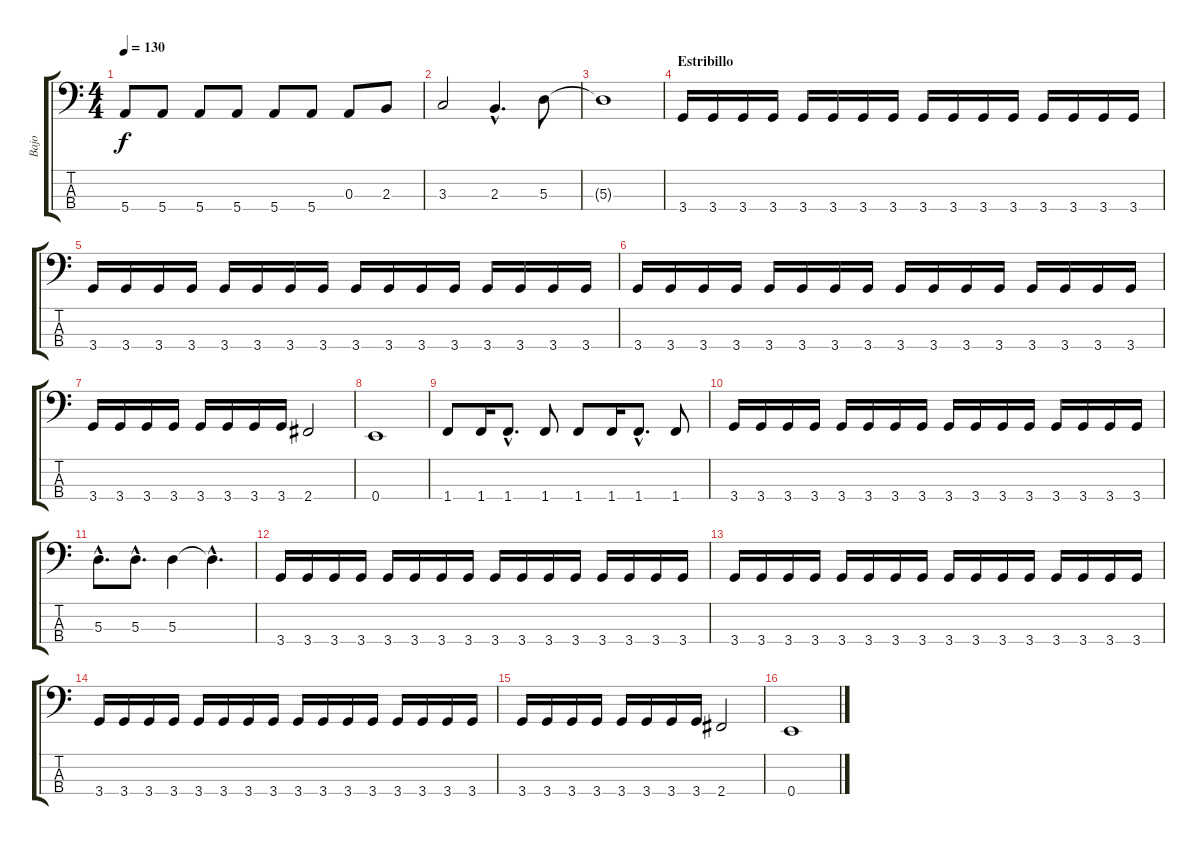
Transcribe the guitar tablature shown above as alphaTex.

\track ("Bajo" "Bajo") {instrument electricbassfinger}
\staff {score tabs}
\tuning (G2 D2 A1 E1) {hide}
\ts (4 4)
\tempo 130
\clef f4
\ks c
5.4.8{dy f} 5.4.8 5.4.8 5.4.8 5.4.8 5.4.8 0.3.8 2.3.8 |
3.3.2 2.3{hac}.4{d} 5.3.8 |
5.3{t}.1 |
\section ("" "Estribillo")
3.4.16 3.4.16 3.4.16 3.4.16 3.4.16 3.4.16 3.4.16 3.4.16 3.4.16 3.4.16 3.4.16 3.4.16 3.4.16 3.4.16 3.4.16 3.4.16 |
3.4.16 3.4.16 3.4.16 3.4.16 3.4.16 3.4.16 3.4.16 3.4.16 3.4.16 3.4.16 3.4.16 3.4.16 3.4.16 3.4.16 3.4.16 3.4.16 |
3.4.16 3.4.16 3.4.16 3.4.16 3.4.16 3.4.16 3.4.16 3.4.16 3.4.16 3.4.16 3.4.16 3.4.16 3.4.16 3.4.16 3.4.16 3.4.16 |
3.4.16 3.4.16 3.4.16 3.4.16 3.4.16 3.4.16 3.4.16 3.4.16 2.4.2 |
0.4.1 |
1.4.8 1.4.16 1.4{hac}.8{d} 1.4.8 1.4.8 1.4.16 1.4{hac}.8{d} 1.4.8 |
3.4.16 3.4.16 3.4.16 3.4.16 3.4.16 3.4.16 3.4.16 3.4.16 3.4.16 3.4.16 3.4.16 3.4.16 3.4.16 3.4.16 3.4.16 3.4.16 |
5.3{hac}.8{d} 5.3{hac}.8{d} 5.3.4 5.3{hac t}.4{d} |
3.4.16 3.4.16 3.4.16 3.4.16 3.4.16 3.4.16 3.4.16 3.4.16 3.4.16 3.4.16 3.4.16 3.4.16 3.4.16 3.4.16 3.4.16 3.4.16 |
3.4.16 3.4.16 3.4.16 3.4.16 3.4.16 3.4.16 3.4.16 3.4.16 3.4.16 3.4.16 3.4.16 3.4.16 3.4.16 3.4.16 3.4.16 3.4.16 |
3.4.16 3.4.16 3.4.16 3.4.16 3.4.16 3.4.16 3.4.16 3.4.16 3.4.16 3.4.16 3.4.16 3.4.16 3.4.16 3.4.16 3.4.16 3.4.16 |
3.4.16 3.4.16 3.4.16 3.4.16 3.4.16 3.4.16 3.4.16 3.4.16 2.4.2 |
0.4.1
